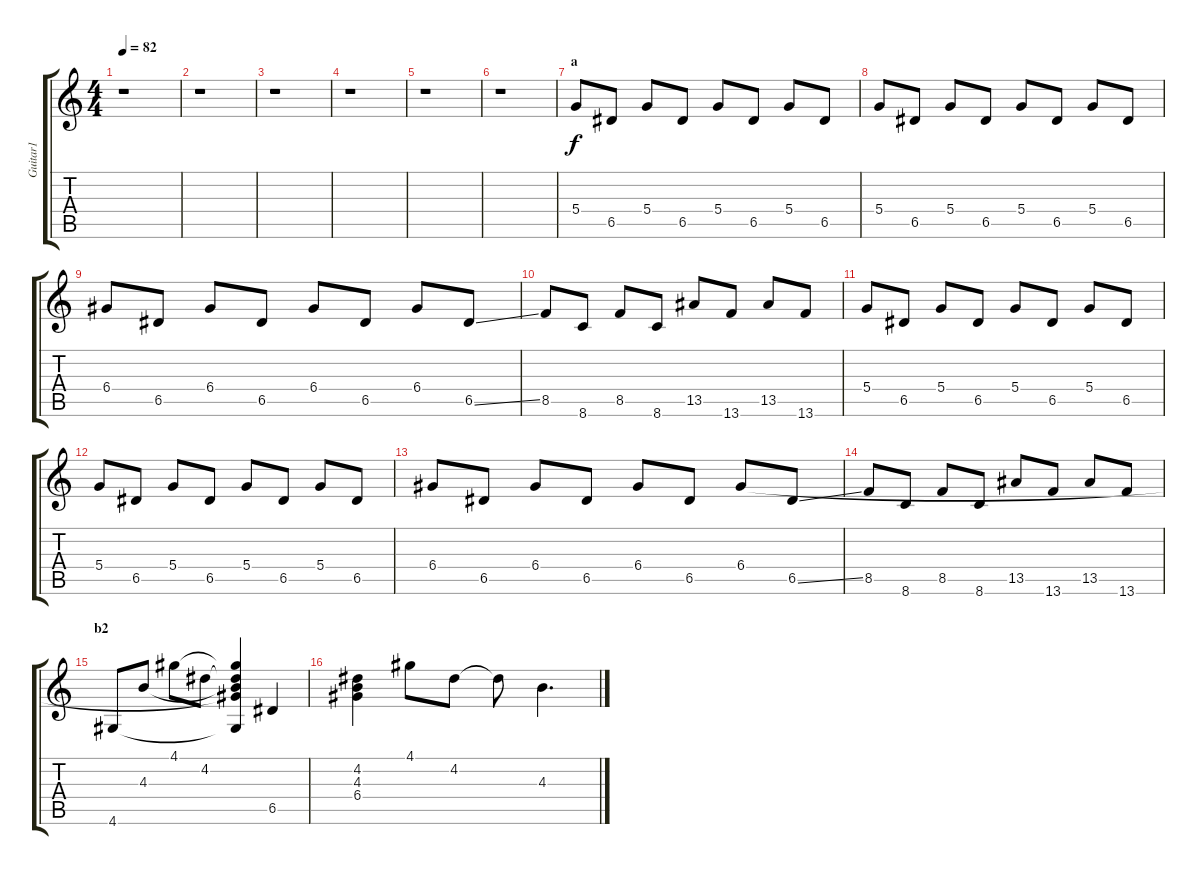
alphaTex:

\track ("Guitar1" "Guitar1") {instrument electricguitarjazz}
\staff {score tabs}
\tuning (E4 B3 G3 D3 A2 E2) {hide}
\ts (4 4)
\tempo 82
\clef g2
\ks c
r.1{dy f} |
r.1 |
r.1 |
r.1 |
r.1 |
r.1 |
\section ("" "a")
5.4.8 6.5.8 5.4.8 6.5.8 5.4.8 6.5.8 5.4.8 6.5.8 |
5.4.8 6.5.8 5.4.8 6.5.8 5.4.8 6.5.8 5.4.8 6.5.8 |
6.4.8 6.5.8 6.4.8 6.5.8 6.4.8 6.5.8 6.4.8 6.5{ss}.8 |
8.5.8 8.6.8 8.5.8 8.6.8 13.5.8 13.6.8 13.5.8 13.6.8 |
5.4.8 6.5.8 5.4.8 6.5.8 5.4.8 6.5.8 5.4.8 6.5.8 |
5.4.8 6.5.8 5.4.8 6.5.8 5.4.8 6.5.8 5.4.8 6.5.8 |
6.4.8 6.5.8 6.4.8 6.5.8 6.4.8 6.5.8 6.4.8 6.5{ss}.8 |
8.5.8 8.6.8 8.5.8 8.6.8 13.5.8 13.6.8 13.5.8 13.6.8 |
\section ("" "b2")
4.6.8 4.3.8 4.1.8 4.2.8 (4.1{t} 4.2{t} 4.3{t} 6.4{t} 4.6{t}).4 6.5.4 |
(4.2 4.3 6.4).4 4.1.8 4.2.8 4.2{t}.8 4.3.4{d}
